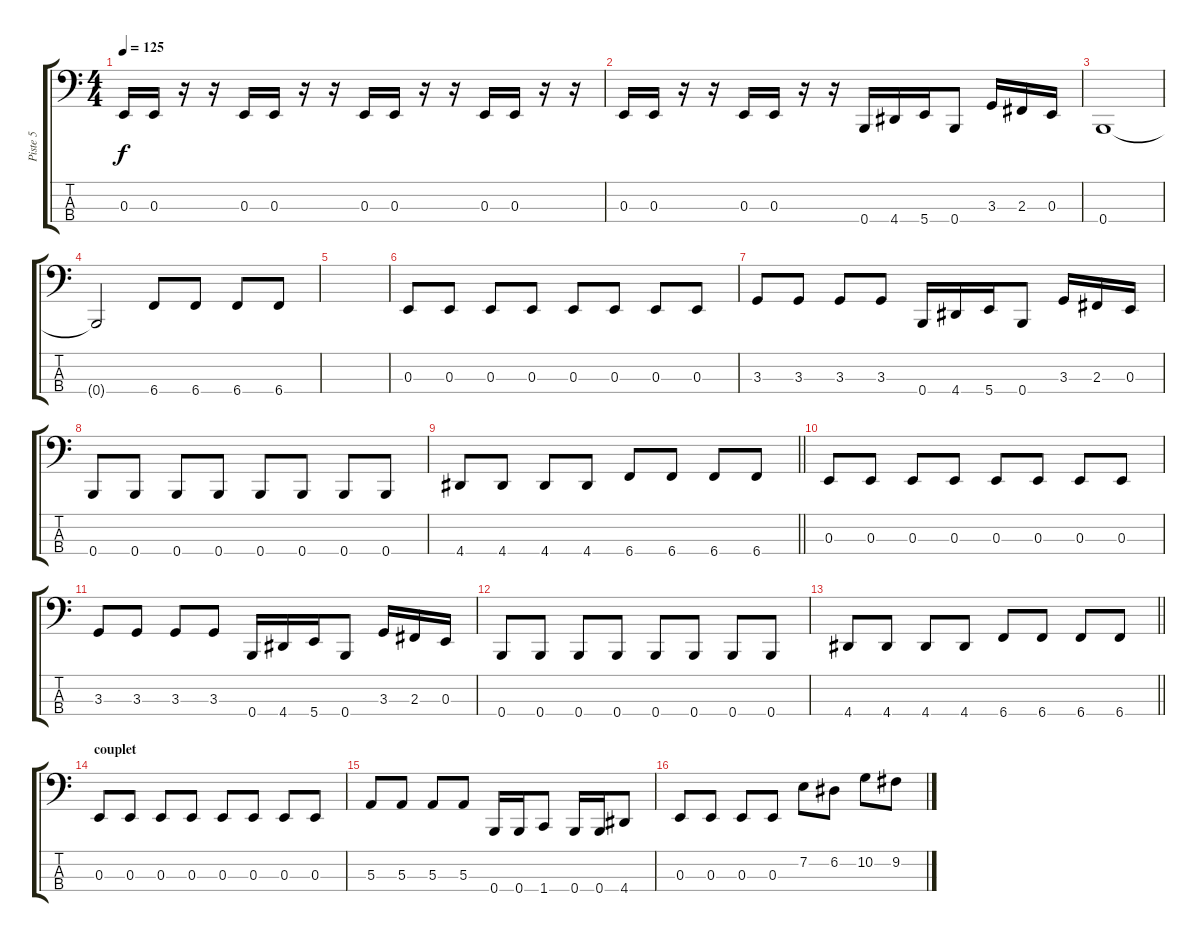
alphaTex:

\track ("Piste 5" "Piste 5") {instrument electricbassfinger}
\staff {score tabs}
\tuning (D2 A1 E1 B0) {hide}
\ts (4 4)
\tempo 125
\clef f4
\ks c
0.3.16{dy f instrument electricbassfinger} 0.3.16 r.16 r.16 0.3.16 0.3.16 r.16 r.16 0.3.16 0.3.16 r.16 r.16 0.3.16 0.3.16 r.16 r.16 |
0.3.16 0.3.16 r.16 r.16 0.3.16 0.3.16 r.16 r.16 0.4.16 4.4.16 5.4.16 0.4.8 3.3.16 2.3.16 0.3.16 |
0.4.1 |
0.4{t}.2 6.4.8 6.4.8 6.4.8 6.4.8 |
|
0.3.8 0.3.8 0.3.8 0.3.8 0.3.8 0.3.8 0.3.8 0.3.8 |
3.3.8 3.3.8 3.3.8 3.3.8 0.4.16 4.4.16 5.4.16 0.4.8 3.3.16 2.3.16 0.3.16 |
0.4.8 0.4.8 0.4.8 0.4.8 0.4.8 0.4.8 0.4.8 0.4.8 |
\barLineRight lightlight
4.4.8 4.4.8 4.4.8 4.4.8 6.4.8 6.4.8 6.4.8 6.4.8 |
0.3.8 0.3.8 0.3.8 0.3.8 0.3.8 0.3.8 0.3.8 0.3.8 |
3.3.8 3.3.8 3.3.8 3.3.8 0.4.16 4.4.16 5.4.16 0.4.8 3.3.16 2.3.16 0.3.16 |
0.4.8 0.4.8 0.4.8 0.4.8 0.4.8 0.4.8 0.4.8 0.4.8 |
\barLineRight lightlight
4.4.8 4.4.8 4.4.8 4.4.8 6.4.8 6.4.8 6.4.8 6.4.8 |
\section ("" "couplet")
0.3.8 0.3.8 0.3.8 0.3.8 0.3.8 0.3.8 0.3.8 0.3.8 |
5.3.8 5.3.8 5.3.8 5.3.8 0.4.16 0.4.16 1.4.8 0.4.16 0.4.16 4.4.8 |
0.3.8 0.3.8 0.3.8 0.3.8 7.2.8 6.2.8 10.2.8 9.2.8
